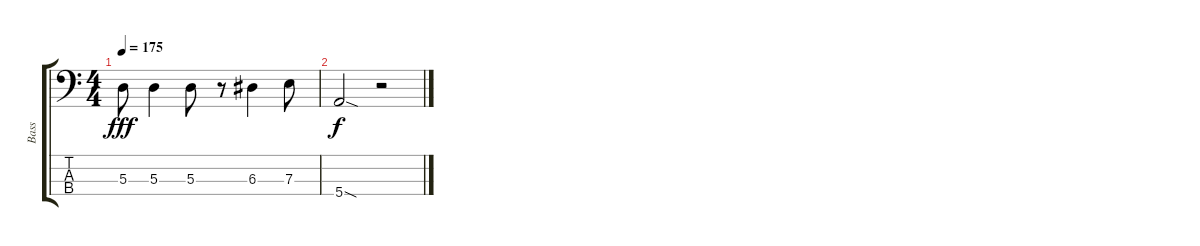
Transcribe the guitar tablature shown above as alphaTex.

\track ("Bass" "Bass") {instrument electricbassfinger}
\staff {score tabs}
\tuning (G2 D2 A1 E1) {hide}
\ts (4 4)
\tempo 175
\clef f4
\ks c
5.3.8{dy fff} 5.3.4 5.3.8 r.8 6.3.4 7.3.8 |
5.4{sod}.2{dy f} r.2
